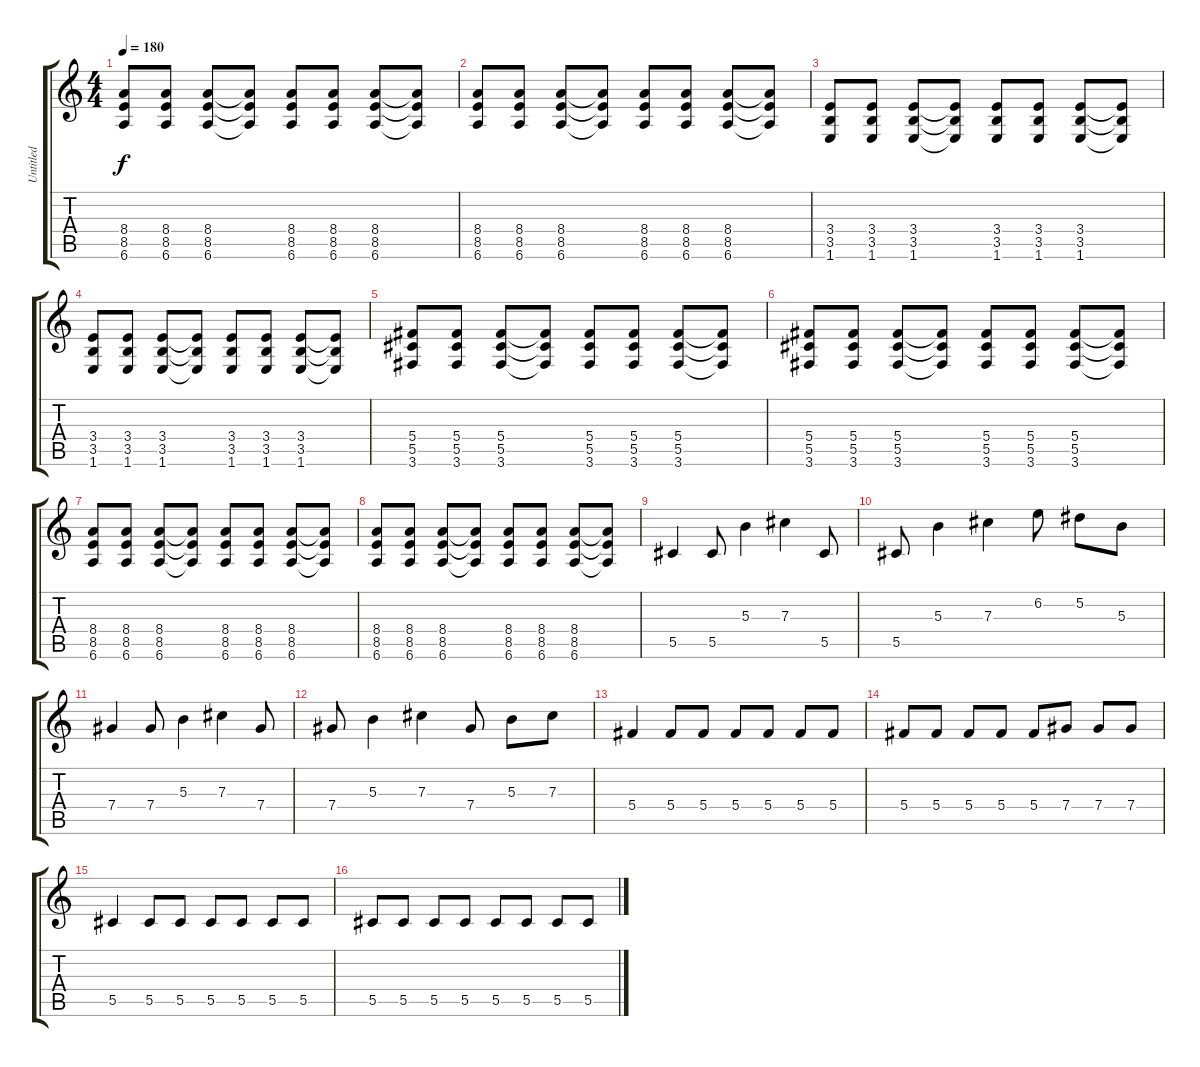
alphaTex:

\track ("Untitled" "Untitled") {instrument distortionguitar}
\staff {score tabs}
\tuning (Eb4 Bb3 Gb3 Db3 Ab2 Eb2) {hide}
\ts (4 4)
\tempo 180
\clef g2
\ks c
(8.4 8.5 6.6).8{dy f} (8.4 8.5 6.6).8 (8.4 8.5 6.6).8 (8.4{t} 8.5{t} 6.6{t}).8 (8.4 8.5 6.6).8 (8.4 8.5 6.6).8 (8.4 8.5 6.6).8 (8.4{t} 8.5{t} 6.6{t}).8 |
(8.4 8.5 6.6).8 (8.4 8.5 6.6).8 (8.4 8.5 6.6).8 (8.4{t} 8.5{t} 6.6{t}).8 (8.4 8.5 6.6).8 (8.4 8.5 6.6).8 (8.4 8.5 6.6).8 (8.4{t} 8.5{t} 6.6{t}).8 |
(3.4 3.5 1.6).8 (3.4 3.5 1.6).8 (3.4 3.5 1.6).8 (3.4{t} 3.5{t} 1.6{t}).8 (3.4 3.5 1.6).8 (3.4 3.5 1.6).8 (3.4 3.5 1.6).8 (3.4{t} 3.5{t} 1.6{t}).8 |
(3.4 3.5 1.6).8 (3.4 3.5 1.6).8 (3.4 3.5 1.6).8 (3.4{t} 3.5{t} 1.6{t}).8 (3.4 3.5 1.6).8 (3.4 3.5 1.6).8 (3.4 3.5 1.6).8 (3.4{t} 3.5{t} 1.6{t}).8 |
(5.4 5.5 3.6).8 (5.4 5.5 3.6).8 (5.4 5.5 3.6).8 (5.4{t} 5.5{t} 3.6{t}).8 (5.4 5.5 3.6).8 (5.4 5.5 3.6).8 (5.4 5.5 3.6).8 (5.4{t} 5.5{t} 3.6{t}).8 |
(5.4 5.5 3.6).8 (5.4 5.5 3.6).8 (5.4 5.5 3.6).8 (5.4{t} 5.5{t} 3.6{t}).8 (5.4 5.5 3.6).8 (5.4 5.5 3.6).8 (5.4 5.5 3.6).8 (5.4{t} 5.5{t} 3.6{t}).8 |
(8.4 8.5 6.6).8 (8.4 8.5 6.6).8 (8.4 8.5 6.6).8 (8.4{t} 8.5{t} 6.6{t}).8 (8.4 8.5 6.6).8 (8.4 8.5 6.6).8 (8.4 8.5 6.6).8 (8.4{t} 8.5{t} 6.6{t}).8 |
(8.4 8.5 6.6).8 (8.4 8.5 6.6).8 (8.4 8.5 6.6).8 (8.4{t} 8.5{t} 6.6{t}).8 (8.4 8.5 6.6).8 (8.4 8.5 6.6).8 (8.4 8.5 6.6).8 (8.4{t} 8.5{t} 6.6{t}).8 |
5.5.4 5.5.8 5.3.4 7.3.4 5.5.8 |
5.5.8 5.3.4 7.3.4 6.2.8 5.2.8 5.3.8 |
7.4.4 7.4.8 5.3.4 7.3.4 7.4.8 |
7.4.8 5.3.4 7.3.4 7.4.8 5.3.8 7.3.8 |
5.4.4 5.4.8 5.4.8 5.4.8 5.4.8 5.4.8 5.4.8 |
5.4.8 5.4.8 5.4.8 5.4.8 5.4.8 7.4.8 7.4.8 7.4.8 |
5.5.4 5.5.8 5.5.8 5.5.8 5.5.8 5.5.8 5.5.8 |
5.5.8 5.5.8 5.5.8 5.5.8 5.5.8 5.5.8 5.5.8 5.5.8
